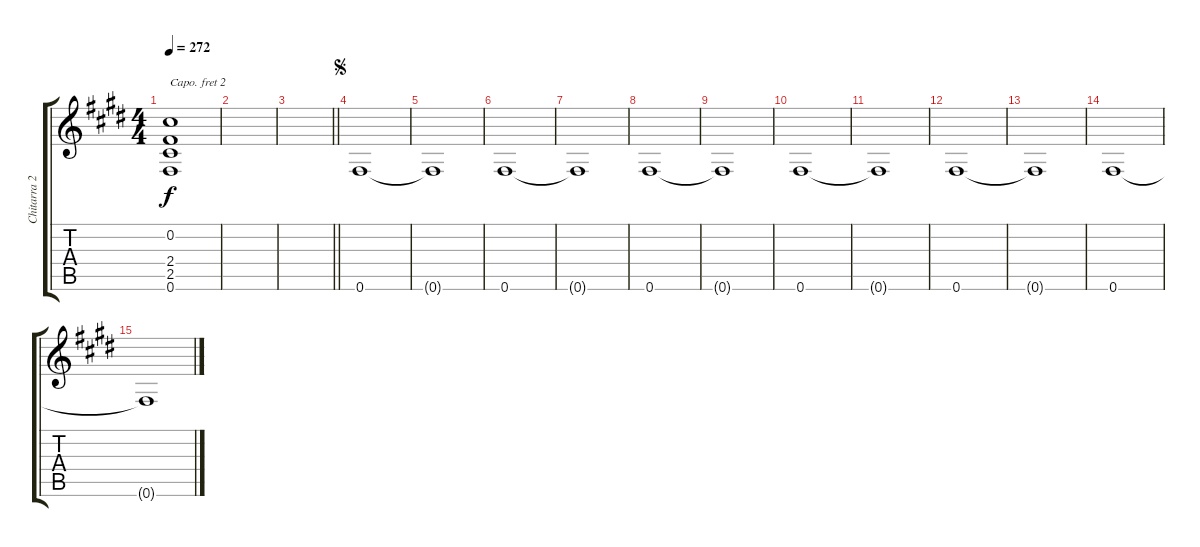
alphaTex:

\track ("Chitarra 2" "Chitarra 2") {instrument acousticguitarsteel}
\staff {score tabs}
\capo 2
\tuning (E4 B3 G3 D3 A2 E2) {hide}
\ts (4 4)
\tempo 272
\clef g2
\ks e
(0.2{t} 2.4{t} 2.5{t} 0.6{t}).1{dy f} |
|
\barLineRight lightlight
|
\jump segno
0.6.1 |
0.6{t}.1 |
0.6.1 |
0.6{t}.1 |
0.6.1 |
0.6{t}.1 |
0.6.1 |
0.6{t}.1 |
0.6.1 |
0.6{t}.1 |
0.6.1 |
0.6{t}.1
